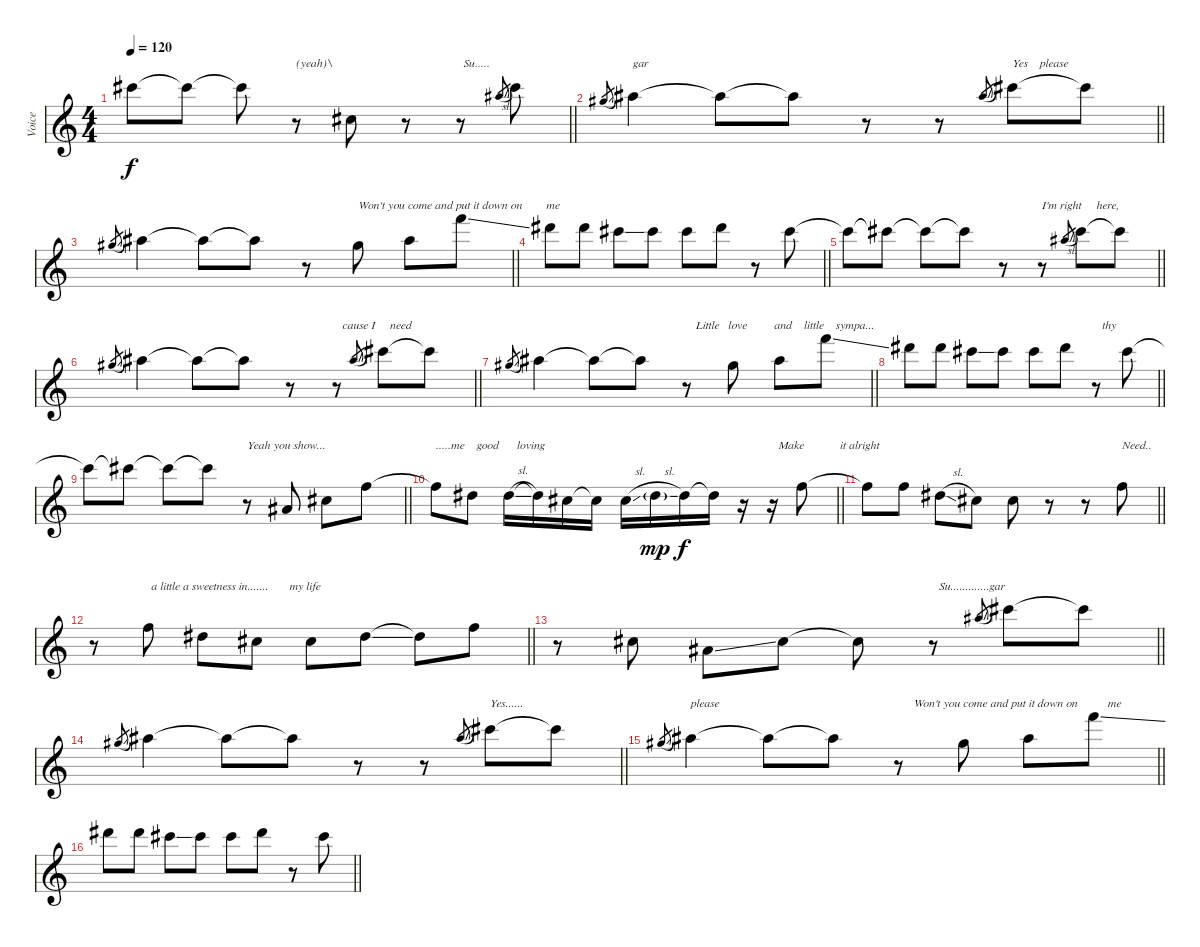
\track ("Voice" "Voice") {instrument overdrivenguitar}
\staff {score}
\tuning (E4 B3 G3 D3 A2 E2) {hide}
\ts (4 4)
\tempo 120
\clef g2
\barLineRight lightlight
\ks c
9.1{t}.8{dy f} 9.1{t}.8 9.1{t}.8 r.8{txt "(yeah)\\"} 6.3.8 r.8 r.8{txt " Su....."} 6.1{sl}.8{gr} 9.1.8 |
\section ("" " ")
\barLineRight lightlight
4.1{sl}.8{gr} 6.1.4{txt "gar"} 6.1{t}.8 6.1{t}.8 r.8 r.8 6.1{sl}.8{gr} 9.1.8{txt "Yes    please"} 9.1{t}.8 |
\barLineRight lightlight
4.1{sl}.8{gr} 6.1.4 6.1{t}.8 6.1{t}.8 r.8 9.2.8{txt "Won't you come and put it down on        me"} 11.2.8 13.1{ss}.8 |
\barLineRight lightlight
11.1.8 11.1.8 9.1{ss}.8 9.1.8 9.1.8 11.1.8 r.8 9.1.8 |
\barLineRight lightlight
9.1{t}.8 9.1{t}.8 9.1{t}.8 9.1{t}.8 r.8 r.8{txt "I'm right     here,"} 6.1{sl}.8{gr} 9.1.8 9.1{t}.8 |
\barLineRight lightlight
4.1{sl}.8{gr} 6.1.4 6.1{t}.8 6.1{t}.8 r.8 r.8{txt "  cause I     need"} 6.1{sl}.8{gr} 9.1.8 9.1{t}.8 |
\barLineRight lightlight
4.1{sl}.8{gr} 6.1.4 6.1{t}.8 6.1{t}.8 r.8{txt "   Little   love         and    little    sympa..."} 9.2.8 11.2.8 13.1{ss}.8 |
\barLineRight lightlight
11.1.8 11.1.8 9.1{ss}.8 9.1.8 9.1.8 11.1.8 r.8{txt "  thy"} 9.1.8 |
\barLineRight lightlight
9.1{t}.8 9.1{t}.8 9.1{t}.8 9.1{t}.8 r.8{txt "Yeah you show..."} 3.3.8 6.3.8 10.3.8 |
\barLineRight lightlight
10.3{t}.8{txt ".....me    good      loving"} 8.3.8 8.3{sl}.16 8.3{t}.16 6.3.16 6.3{t}.16 6.3{sl}.16 8.3{sl g}.16{dy mp} 8.3.16{dy f} 8.3{t}.16 r.16 r.16{txt "  Make            it alright"} 10.3.8 |
\barLineRight lightlight
10.3{t}.8 10.3.8 8.3{sl}.8 6.3.8 6.3.8 r.8 r.8 10.3.8{txt "Need.."} |
\barLineRight lightlight
r.8 10.3.8{txt " a little a sweetness in.......       my life"} 8.3.8 6.3.8 6.3.8 8.3{ss}.8 8.3{t}.8 10.3.8 |
\barLineRight lightlight
r.8 6.3.8 3.3{ss}.8 6.3.8 6.3{t}.8 r.8{txt "  Su.............gar"} 6.1{sl}.8{gr} 9.1.8 9.1{t}.8 |
\barLineRight lightlight
4.1{sl}.8{gr} 6.1.4 6.1{t}.8 6.1{t}.8 r.8 r.8 6.1{sl}.8{gr} 9.1.8{txt "Yes...... "} 9.1{t}.8 |
\barLineRight lightlight
4.1{sl}.8{gr} 6.1.4{txt "please"} 6.1{t}.8 6.1{t}.8 r.8{txt "     Won't you come and put it down on          me"} 9.2.8 11.2.8 13.1{ss}.8 |
\barLineRight lightlight
11.1.8 11.1.8 9.1{ss}.8 9.1.8 9.1.8 11.1.8 r.8 9.1.8
